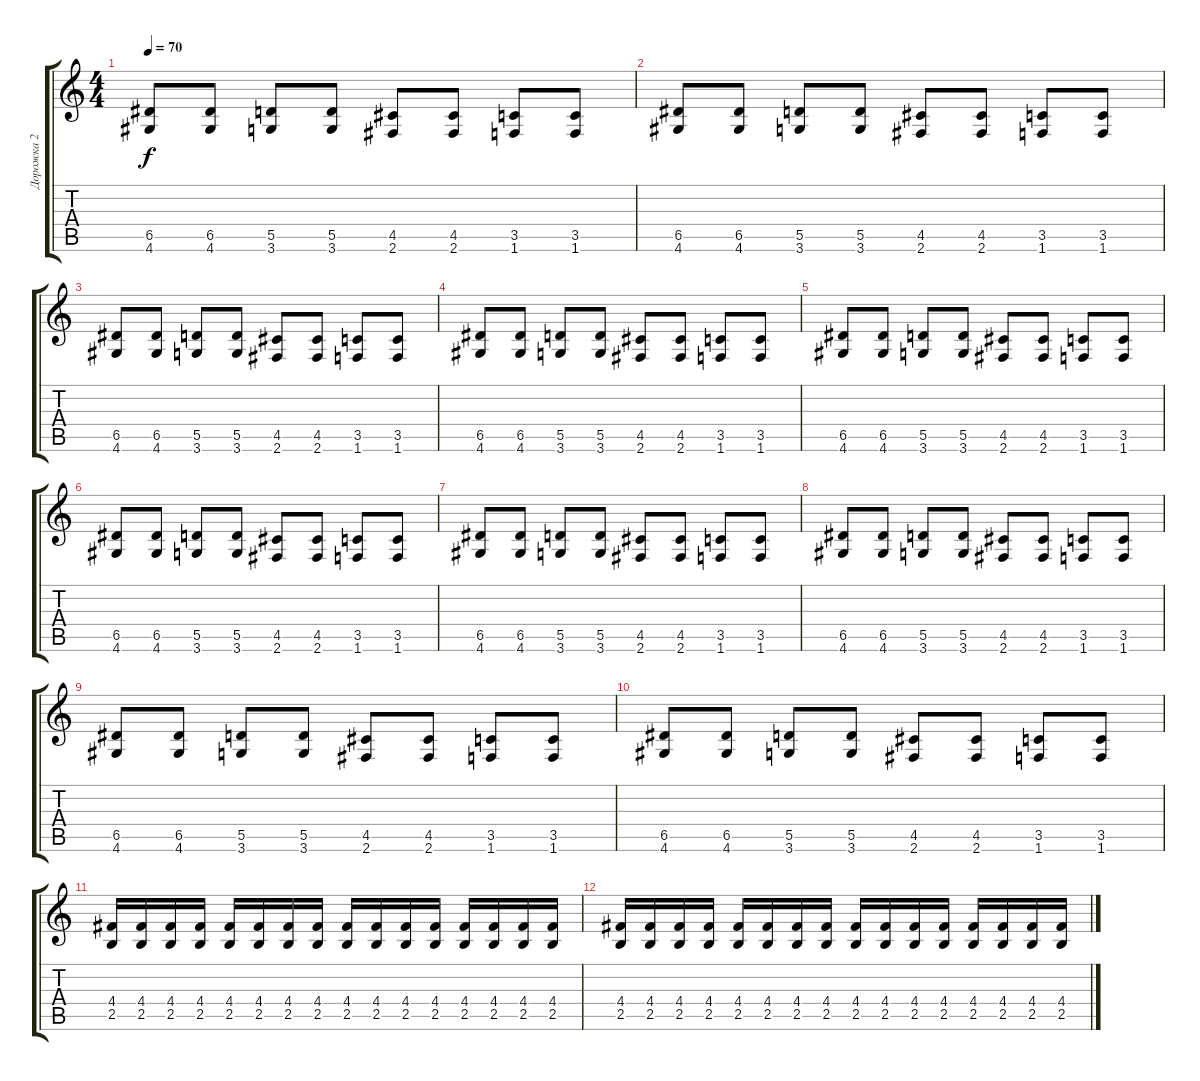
\track ("Дорожка 2" "Дорожка 2") {instrument overdrivenguitar}
\staff {score tabs}
\tuning (E4 B3 G3 D3 A2 E2) {hide}
\ts (4 4)
\tempo 70
\clef g2
\ks c
(6.5 4.6).8{dy f} (6.5 4.6).8 (5.5 3.6).8 (5.5 3.6).8 (4.5 2.6).8 (4.5 2.6).8 (3.5 1.6).8 (3.5 1.6).8 |
(6.5 4.6).8 (6.5 4.6).8 (5.5 3.6).8 (5.5 3.6).8 (4.5 2.6).8 (4.5 2.6).8 (3.5 1.6).8 (3.5 1.6).8 |
(6.5 4.6).8 (6.5 4.6).8 (5.5 3.6).8 (5.5 3.6).8 (4.5 2.6).8 (4.5 2.6).8 (3.5 1.6).8 (3.5 1.6).8 |
(6.5 4.6).8 (6.5 4.6).8 (5.5 3.6).8 (5.5 3.6).8 (4.5 2.6).8 (4.5 2.6).8 (3.5 1.6).8 (3.5 1.6).8 |
(6.5 4.6).8 (6.5 4.6).8 (5.5 3.6).8 (5.5 3.6).8 (4.5 2.6).8 (4.5 2.6).8 (3.5 1.6).8 (3.5 1.6).8 |
(6.5 4.6).8 (6.5 4.6).8 (5.5 3.6).8 (5.5 3.6).8 (4.5 2.6).8 (4.5 2.6).8 (3.5 1.6).8 (3.5 1.6).8 |
(6.5 4.6).8 (6.5 4.6).8 (5.5 3.6).8 (5.5 3.6).8 (4.5 2.6).8 (4.5 2.6).8 (3.5 1.6).8 (3.5 1.6).8 |
(6.5 4.6).8 (6.5 4.6).8 (5.5 3.6).8 (5.5 3.6).8 (4.5 2.6).8 (4.5 2.6).8 (3.5 1.6).8 (3.5 1.6).8 |
(6.5 4.6).8 (6.5 4.6).8 (5.5 3.6).8 (5.5 3.6).8 (4.5 2.6).8 (4.5 2.6).8 (3.5 1.6).8 (3.5 1.6).8 |
(6.5 4.6).8 (6.5 4.6).8 (5.5 3.6).8 (5.5 3.6).8 (4.5 2.6).8 (4.5 2.6).8 (3.5 1.6).8 (3.5 1.6).8 |
(4.4 2.5).16 (4.4 2.5).16 (4.4 2.5).16 (4.4 2.5).16 (4.4 2.5).16 (4.4 2.5).16 (4.4 2.5).16 (4.4 2.5).16 (4.4 2.5).16 (4.4 2.5).16 (4.4 2.5).16 (4.4 2.5).16 (4.4 2.5).16 (4.4 2.5).16 (4.4 2.5).16 (4.4 2.5).16 |
(4.4 2.5).16 (4.4 2.5).16 (4.4 2.5).16 (4.4 2.5).16 (4.4 2.5).16 (4.4 2.5).16 (4.4 2.5).16 (4.4 2.5).16 (4.4 2.5).16 (4.4 2.5).16 (4.4 2.5).16 (4.4 2.5).16 (4.4 2.5).16 (4.4 2.5).16 (4.4 2.5).16 (4.4 2.5).16
